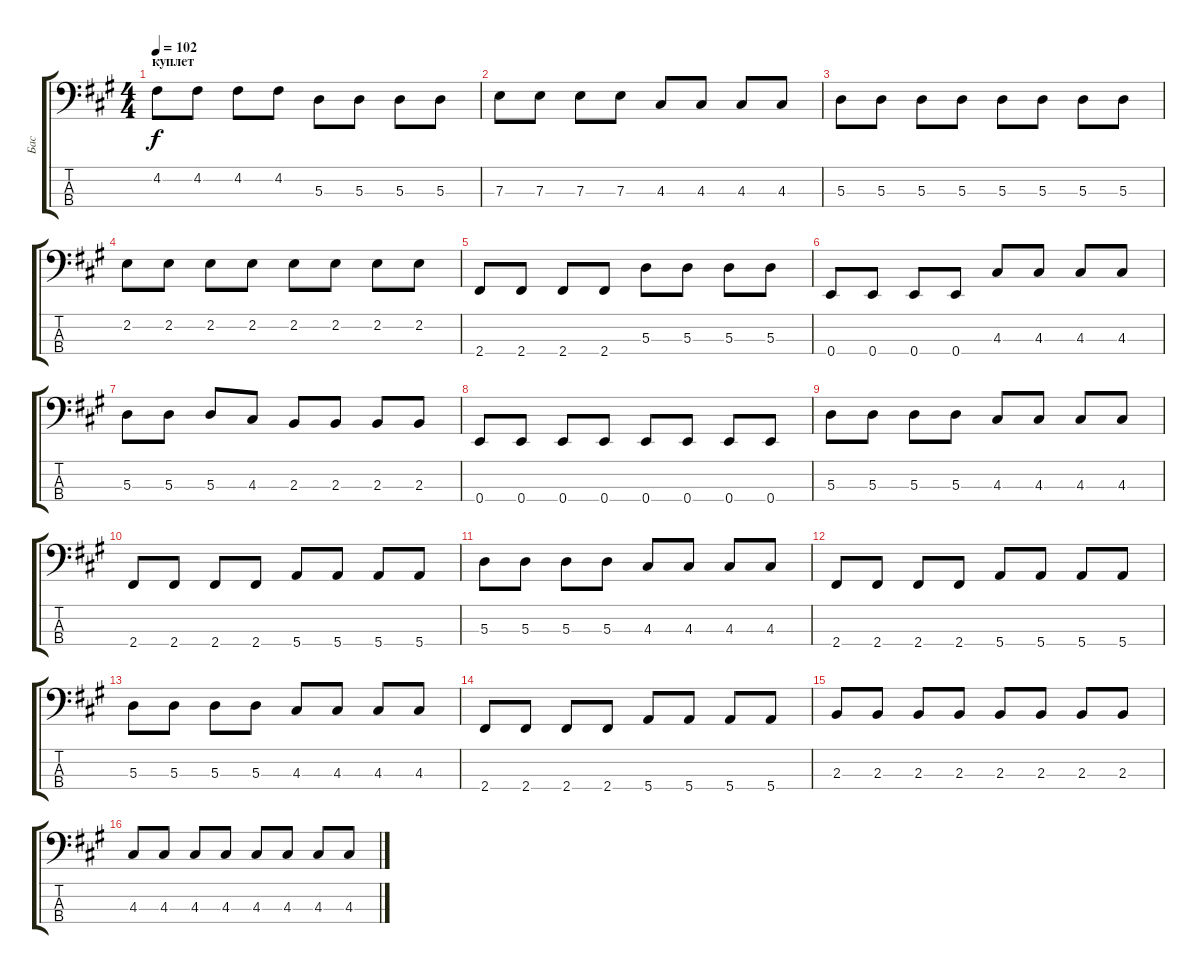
\track ("Бас" "Бас") {instrument electricbassfinger}
\staff {score tabs}
\tuning (G2 D2 A1 E1) {hide}
\ts (4 4)
\section ("" "куплет")
\tempo 102
\clef f4
\ks f#minor
4.2.8{dy f} 4.2.8 4.2.8 4.2.8 5.3.8 5.3.8 5.3.8 5.3.8 |
7.3.8 7.3.8 7.3.8 7.3.8 4.3.8 4.3.8 4.3.8 4.3.8 |
5.3.8 5.3.8 5.3.8 5.3.8 5.3.8 5.3.8 5.3.8 5.3.8 |
2.2.8 2.2.8 2.2.8 2.2.8 2.2.8 2.2.8 2.2.8 2.2.8 |
2.4.8 2.4.8 2.4.8 2.4.8 5.3.8 5.3.8 5.3.8 5.3.8 |
0.4.8 0.4.8 0.4.8 0.4.8 4.3.8 4.3.8 4.3.8 4.3.8 |
5.3.8 5.3.8 5.3.8 4.3.8 2.3.8 2.3.8 2.3.8 2.3.8 |
0.4.8 0.4.8 0.4.8 0.4.8 0.4.8 0.4.8 0.4.8 0.4.8 |
5.3.8 5.3.8 5.3.8 5.3.8 4.3.8 4.3.8 4.3.8 4.3.8 |
2.4.8 2.4.8 2.4.8 2.4.8 5.4.8 5.4.8 5.4.8 5.4.8 |
5.3.8 5.3.8 5.3.8 5.3.8 4.3.8 4.3.8 4.3.8 4.3.8 |
2.4.8 2.4.8 2.4.8 2.4.8 5.4.8 5.4.8 5.4.8 5.4.8 |
5.3.8 5.3.8 5.3.8 5.3.8 4.3.8 4.3.8 4.3.8 4.3.8 |
2.4.8 2.4.8 2.4.8 2.4.8 5.4.8 5.4.8 5.4.8 5.4.8 |
2.3.8 2.3.8 2.3.8 2.3.8 2.3.8 2.3.8 2.3.8 2.3.8 |
4.3.8 4.3.8 4.3.8 4.3.8 4.3.8 4.3.8 4.3.8 4.3.8
